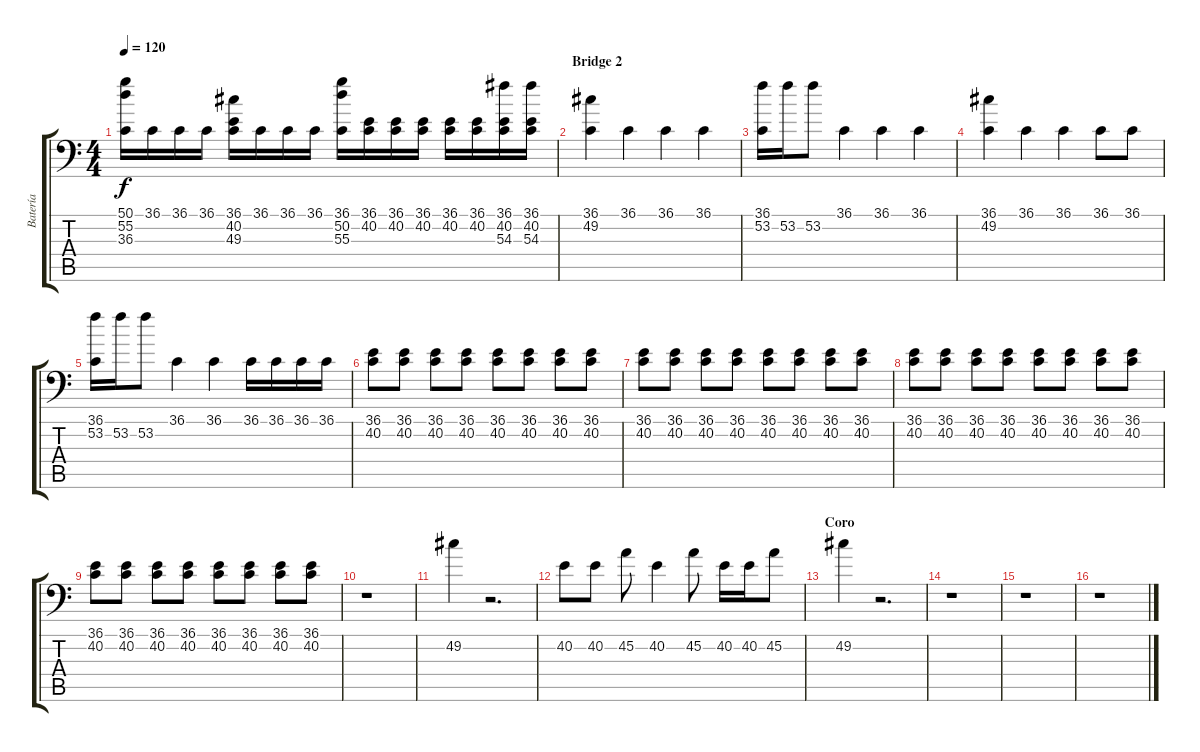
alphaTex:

\track ("Batería" "Batería") {instrument acousticgrandpiano}
\staff {score tabs}
\tuning (C-1 C-1 C-1 C-1 C-1 C-1) {hide}
\ts (4 4)
\tempo 120
\clef f4
\ks c
(50.1 55.2 36.3).16{dy f} 36.1.16 36.1.16 36.1.16 (36.1 40.2 49.3).16 36.1.16 36.1.16 36.1.16 (36.1 50.2 55.3).16 (36.1 40.2).16 (36.1 40.2).16 (36.1 40.2).16 (36.1 40.2).16 (36.1 40.2).16 (36.1 40.2 54.3).16 (36.1 40.2 54.3).16 |
\section ("" "Bridge 2")
(36.1 49.2).4 36.1.4 36.1.4 36.1.4 |
(36.1 53.2).16 53.2.16 53.2.8 36.1.4 36.1.4 36.1.4 |
(36.1 49.2).4 36.1.4 36.1.4 36.1.8 36.1.8 |
(36.1 53.2).16 53.2.16 53.2.8 36.1.4 36.1.4 36.1.16 36.1.16 36.1.16 36.1.16 |
(36.1 40.2).8 (36.1 40.2).8 (36.1 40.2).8 (36.1 40.2).8 (36.1 40.2).8 (36.1 40.2).8 (36.1 40.2).8 (36.1 40.2).8 |
(36.1 40.2).8 (36.1 40.2).8 (36.1 40.2).8 (36.1 40.2).8 (36.1 40.2).8 (36.1 40.2).8 (36.1 40.2).8 (36.1 40.2).8 |
(36.1 40.2).8 (36.1 40.2).8 (36.1 40.2).8 (36.1 40.2).8 (36.1 40.2).8 (36.1 40.2).8 (36.1 40.2).8 (36.1 40.2).8 |
(36.1 40.2).8 (36.1 40.2).8 (36.1 40.2).8 (36.1 40.2).8 (36.1 40.2).8 (36.1 40.2).8 (36.1 40.2).8 (36.1 40.2).8 |
r.1 |
49.2.4 r.2{d} |
40.2.8 40.2.8 45.2.8 40.2.4 45.2.8 40.2.16 40.2.16 45.2.8 |
\section ("" "Coro ")
49.2.4 r.2{d} |
r.1 |
r.1 |
r.1
